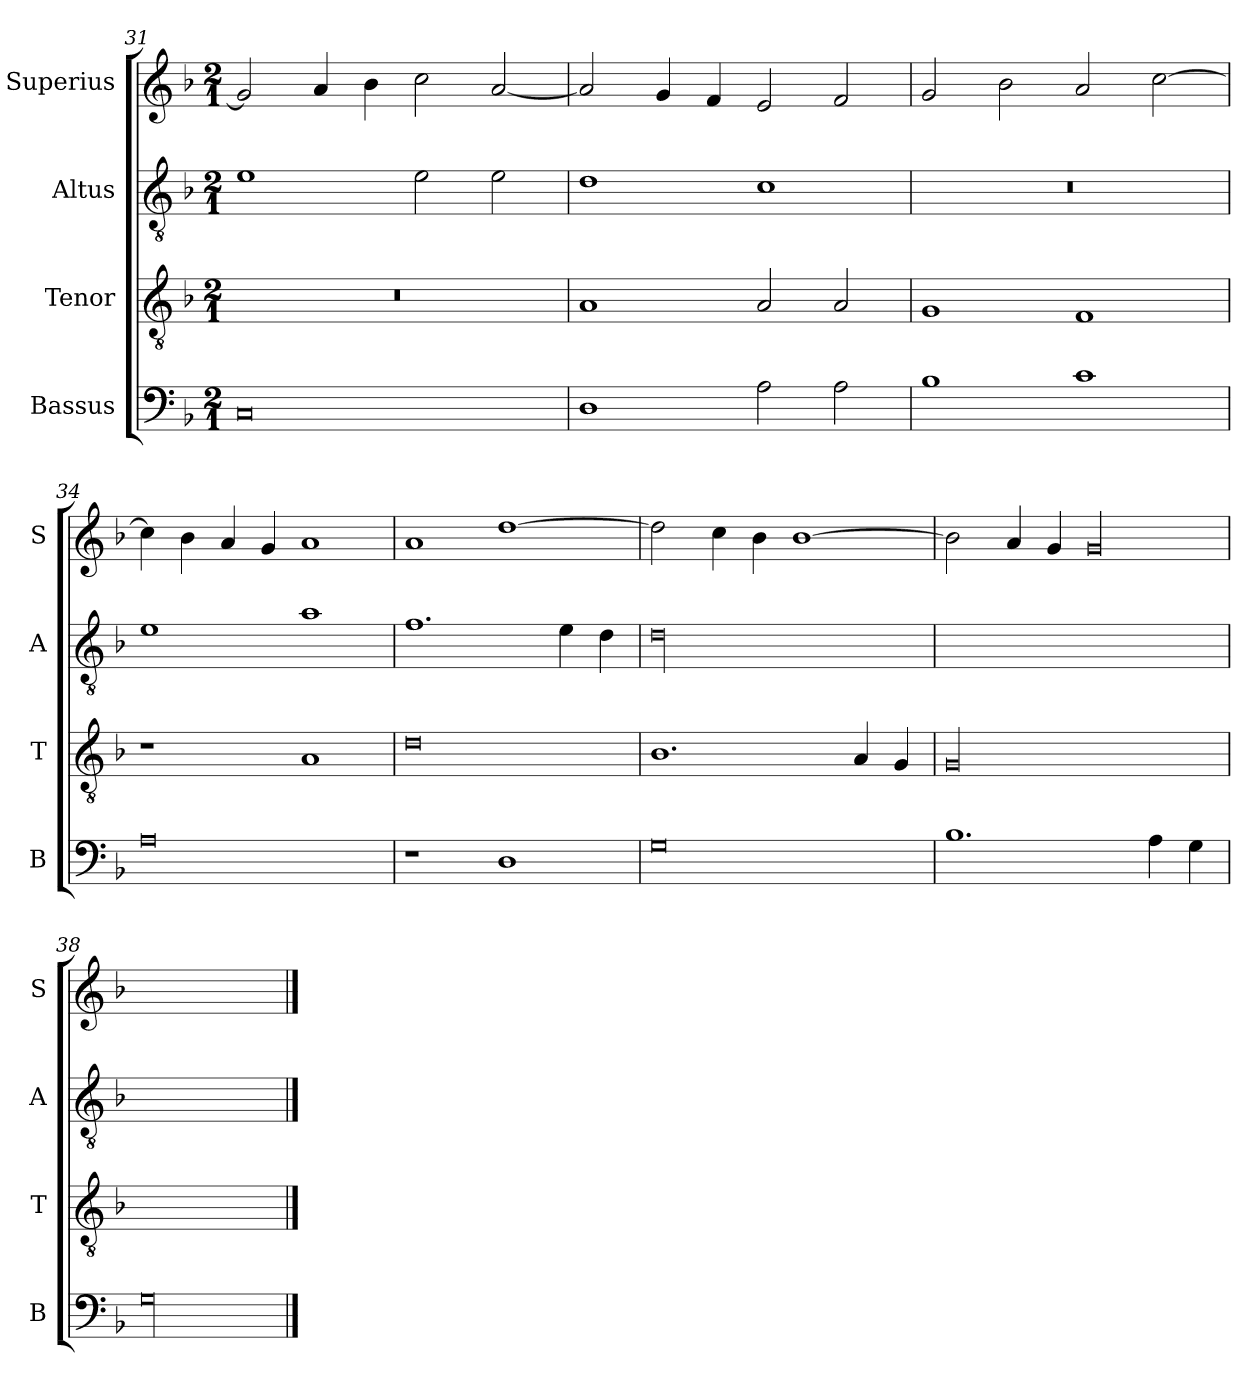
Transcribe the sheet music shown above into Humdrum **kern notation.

**kern	**kern	**kern	**kern
*part4	*part3	*part2	*part1
*staff4	*staff3	*staff2	*staff1
*I"Bassus	*I"Tenor	*I"Altus	*I"Superius
*I'B	*I'T	*I'A	*I'S
*clefF4	*clefGv2	*clefGv2	*clefG2
*k[b-]	*k[b-]	*k[b-]	*k[b-]
*M2/1	*M2/1	*M2/1	*M2/1
=31	=31	=31	=31
0C	0r	1e	2g/]
.	.	.	4a/
.	.	.	4b-\
.	.	2e\	2cc\
.	.	2e\	[2a/
=32	=32	=32	=32
1D	1A	1d	2a/]
.	.	.	4g/
.	.	.	4f/
2A\	2A/	1c	2e/
2A\	2A/	.	2f/
=33	=33	=33	=33
1B-	1G	0r	2g/
.	.	.	2b-\
1c	1F	.	2a/
.	.	.	[2cc\
=34	=34	=34	=34
0A	1r	1e	4cc\]
.	.	.	4b-\
.	.	.	4a/
.	.	.	4g/
.	1A	1a	1a
=35	=35	=35	=35
1r	0d	1.f	1a
1D	.	.	[1dd
.	.	4e\	.
.	.	4d\	.
=36	=36	=36	=36
!	!	!LO:N:vis=00	!
0G	1.B-	0d	2dd\]
.	.	.	4cc\
.	.	.	4b-\
.	.	.	[1b-
.	4A/	.	.
.	4G/	.	.
=37	=37	=37	=37
!	!LO:N:vis=00	!	!
1.B-	0G	0dyy	2b-\]
.	.	.	4a/
.	.	.	4g/
!	!	!	!LO:N:vis=00
.	.	.	1g
4A\	.	.	.
4G\	.	.	.
=38	=38	=38	=38
!LO:N:vis=00	!	!	!
0G	0Gyy	0dyy	0gyy
==	==	==	==
*-	*-	*-	*-
